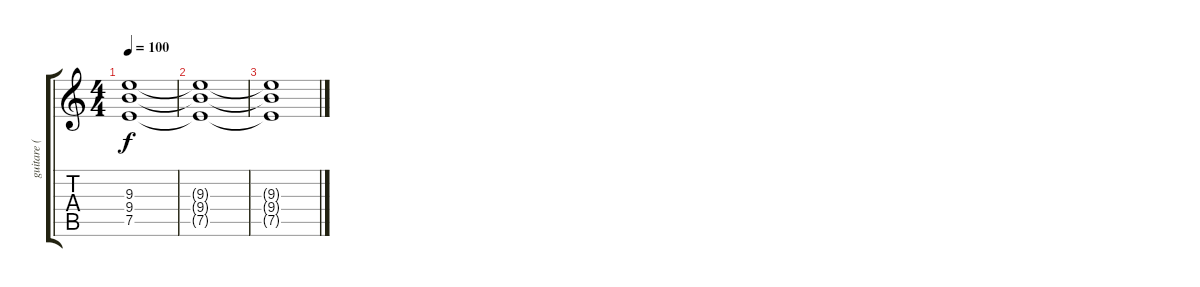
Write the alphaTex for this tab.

\track ("guitare ( Ian MacKaye ) " "guitare ( ") {instrument distortionguitar}
\staff {score tabs}
\tuning (E4 B3 G3 D3 A2 E2) {hide}
\ts (4 4)
\tempo 100
\clef g2
\ks c
(9.3{t} 9.4{t} 7.5{t}).1{dy f} |
(9.3{t} 9.4{t} 7.5{t}).1 |
(9.3{t} 9.4{t} 7.5{t}).1
